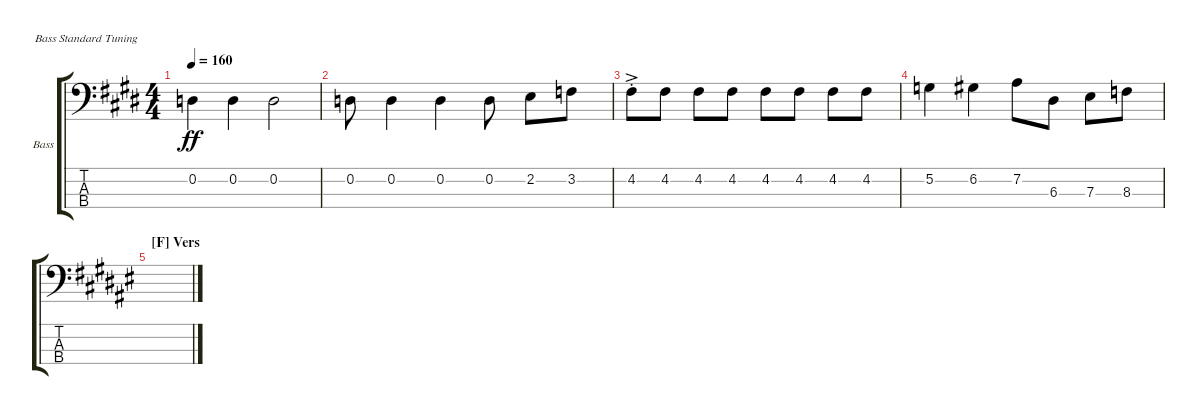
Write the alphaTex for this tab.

\defaultSystemsLayout 4
\bracketExtendMode groupsimilarinstruments
\firstSystemTrackNameOrientation horizontal
\otherSystemsTrackNameOrientation horizontal
\track ("Bass" "Bass") {instrument electricbassfinger}
\staff {score tabs}
\tuning (G2 D2 A1 E1)
\ts (4 4)
\tempo 160
\clef f4
\ks e
0.2.4{dy ff} 0.2.4 0.2.2 |
0.2.8 0.2.4 0.2.4 0.2.8 2.2.8 3.2.8 |
4.2{ac st}.8 4.2.8 4.2.8 4.2.8 4.2.8 4.2.8 4.2.8 4.2.8 |
5.2.4 6.2.4 7.2.8 6.3.8 7.3.8 8.3.8 |
\section ("F" "Vers")
\ks f#
